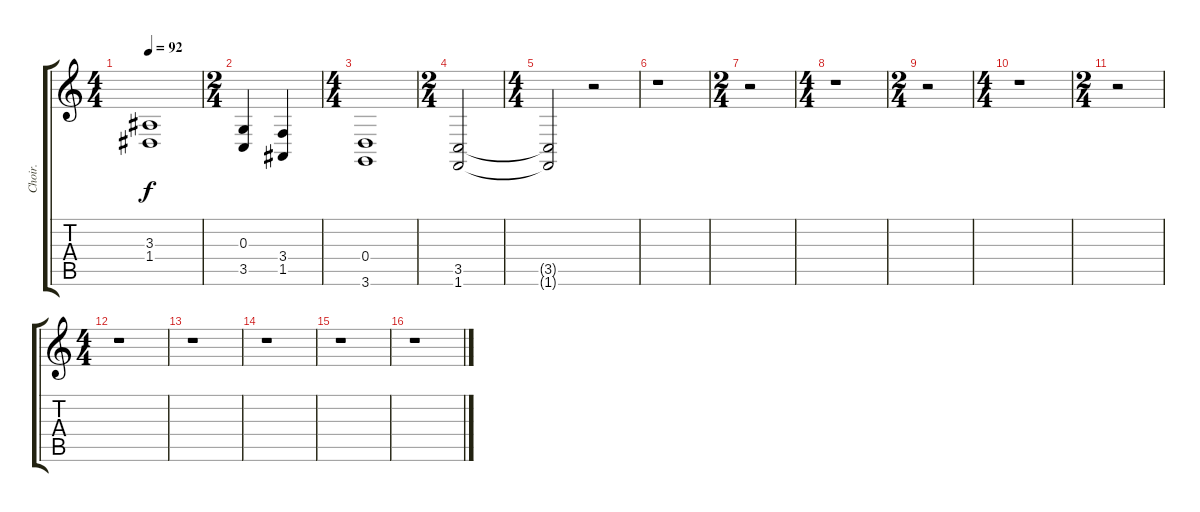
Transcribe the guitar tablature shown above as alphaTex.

\track ("Choir." "Choir.") {instrument choiraahs}
\staff {score tabs}
\tuning (E4 B3 G3 D3 A2 E2) {hide}
\ts (4 4)
\tempo 92
\clef g2
\ks c
(3.3 1.4).1{dy f} |
\ts (2 4)
(0.3 3.5).4 (3.4 1.5).4 |
\ts (4 4)
(0.4 3.6).1 |
\ts (2 4)
(3.5 1.6).2 |
\ts (4 4)
(3.5{t} 1.6{t}).2 r.2 |
r.1 |
\ts (2 4)
r.2 |
\ts (4 4)
r.1 |
\ts (2 4)
r.2 |
\ts (4 4)
r.1 |
\ts (2 4)
r.2 |
\ts (4 4)
r.1 |
r.1 |
r.1 |
r.1 |
r.1
